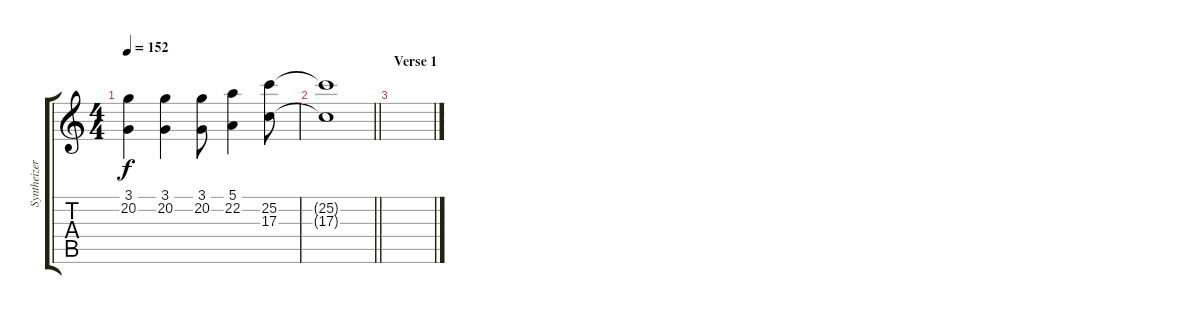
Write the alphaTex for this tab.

\track ("Syntheizer" "Syntheizer") {instrument synthstrings1}
\staff {score tabs}
\tuning (E4 B3 G3 D3 A2 E2) {hide}
\ts (4 4)
\tempo 152
\clef g2
\ks c
(3.1 20.2).4{dy f} (3.1 20.2).4 (3.1 20.2).8 (5.1 22.2).4 (25.2 17.3).8 |
\barLineRight lightlight
(25.2{t} 17.3{t}).1 |
\section ("" "Verse 1")
